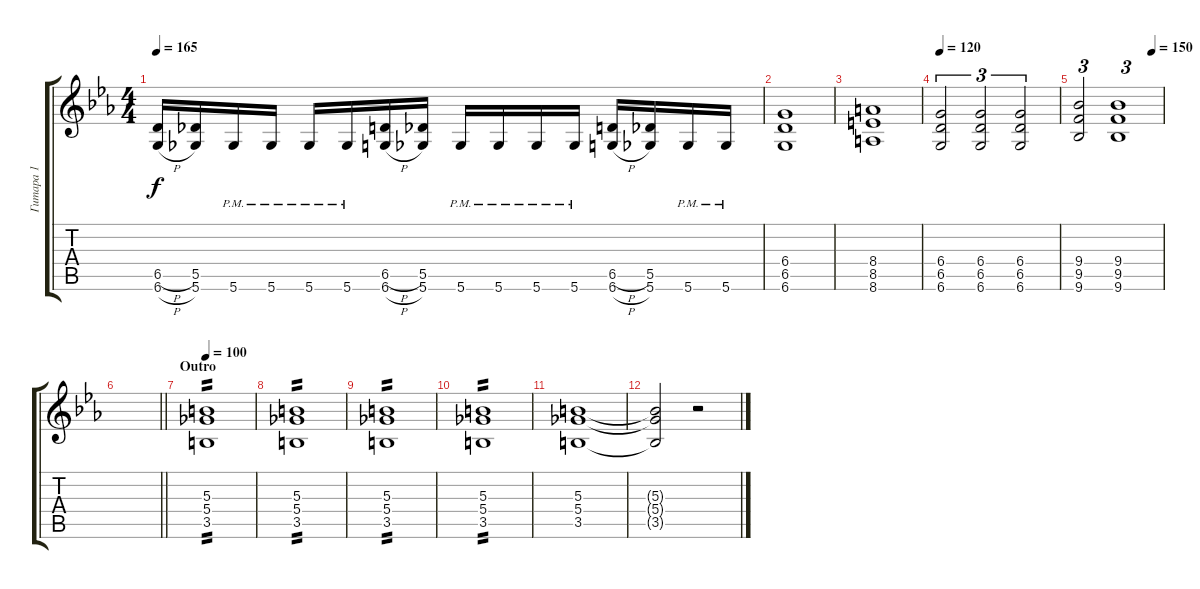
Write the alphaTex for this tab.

\track ("Гитара 1" "Гитара 1") {instrument distortionguitar}
\staff {score tabs}
\tuning (Eb4 Bb3 Gb3 Db3 Ab2 Db2) {hide}
\ts (4 4)
\tempo 165
\clef g2
\ks cminor
(6.5{h} 6.6{h}).16{dy f} (5.5 5.6).16 5.6{pm}.16 5.6{pm}.16 5.6{pm}.16 5.6{pm}.16 (6.5{h} 6.6{h}).16 (5.5 5.6).16 5.6{pm}.16 5.6{pm}.16 5.6{pm}.16 5.6{pm}.16 (6.5{h} 6.6{h}).16 (5.5 5.6).16 5.6{pm}.16 5.6{pm}.16 |
(6.4 6.5 6.6).1 |
(8.4 8.5 8.6).1 |
\tempo 120
(6.4 6.5 6.6).2{tu (3 2)} (6.4 6.5 6.6).2{tu (3 2)} (6.4 6.5 6.6).2{tu (3 2)} |
\tempo (150 0.875)
(9.4 9.5 9.6).2{tu (3 2)} (9.4 9.5 9.6).1{tu (3 2)} |
\barLineRight lightlight
|
\section ("" "Outro")
\tempo 100
(5.3 5.4 3.5).1{tp 2} |
(5.3 5.4 3.5).1{tp 2} |
(5.3 5.4 3.5).1{tp 2} |
(5.3 5.4 3.5).1{tp 2} |
(5.3 5.4 3.5).1 |
(5.3{t} 5.4{t} 3.5{t}).2 r.2
